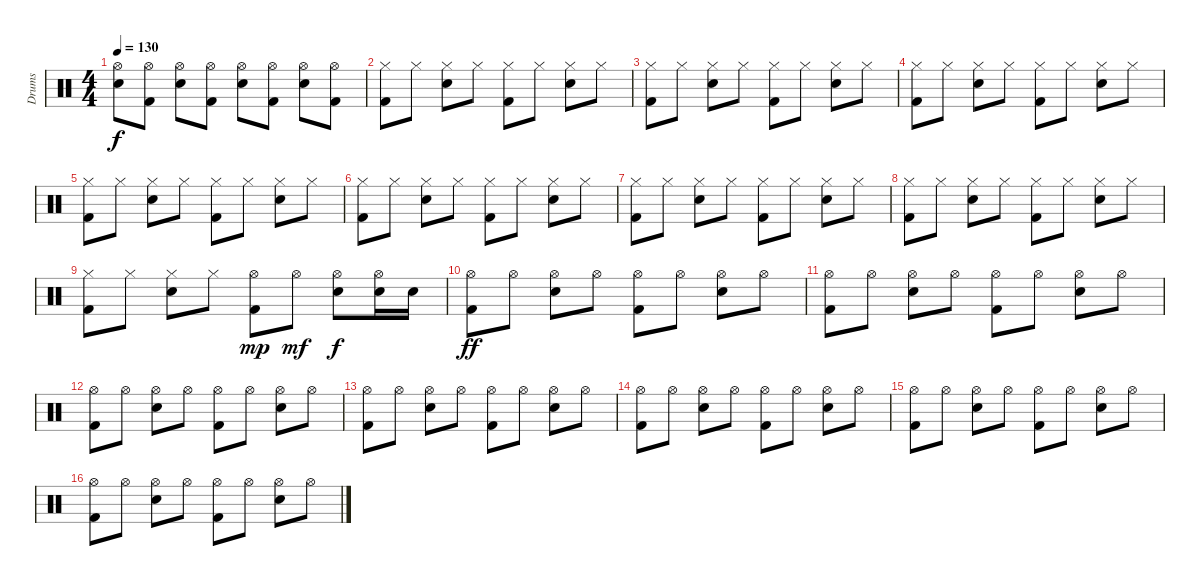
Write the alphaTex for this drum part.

\track ("Drums" "Drums") {instrument percussion}
\staff {score}
\articulation defaults
\ts (4 4)
\tempo 130
\clef neutral
\ks c
("Hi-Hat (open)" "Electric Snare (hit)").8{dy f} ("Hi-Hat (open)" "Kick (hit) 2").8 ("Hi-Hat (open)" "Electric Snare (hit)").8 ("Hi-Hat (open)" "Kick (hit) 2").8 ("Hi-Hat (open)" "Electric Snare (hit)").8 ("Hi-Hat (open)" "Kick (hit) 2").8 ("Hi-Hat (open)" "Electric Snare (hit)").8 ("Hi-Hat (open)" "Kick (hit) 2").8 |
("Hi-Hat (closed)" "Kick (hit) 2").8 "Hi-Hat (closed)".8 ("Hi-Hat (closed)" "Electric Snare (hit)").8 "Hi-Hat (closed)".8 ("Hi-Hat (closed)" "Kick (hit) 2").8 "Hi-Hat (closed)".8 ("Hi-Hat (closed)" "Electric Snare (hit)").8 "Hi-Hat (closed)".8 |
("Hi-Hat (closed)" "Kick (hit) 2").8 "Hi-Hat (closed)".8 ("Hi-Hat (closed)" "Electric Snare (hit)").8 "Hi-Hat (closed)".8 ("Hi-Hat (closed)" "Kick (hit) 2").8 "Hi-Hat (closed)".8 ("Hi-Hat (closed)" "Electric Snare (hit)").8 "Hi-Hat (closed)".8 |
("Hi-Hat (closed)" "Kick (hit) 2").8 "Hi-Hat (closed)".8 ("Hi-Hat (closed)" "Electric Snare (hit)").8 "Hi-Hat (closed)".8 ("Hi-Hat (closed)" "Kick (hit) 2").8 "Hi-Hat (closed)".8 ("Hi-Hat (closed)" "Electric Snare (hit)").8 "Hi-Hat (closed)".8 |
("Hi-Hat (closed)" "Kick (hit) 2").8 "Hi-Hat (closed)".8 ("Hi-Hat (closed)" "Electric Snare (hit)").8 "Hi-Hat (closed)".8 ("Hi-Hat (closed)" "Kick (hit) 2").8 "Hi-Hat (closed)".8 ("Hi-Hat (closed)" "Electric Snare (hit)").8 "Hi-Hat (closed)".8 |
("Hi-Hat (closed)" "Kick (hit) 2").8 "Hi-Hat (closed)".8 ("Hi-Hat (closed)" "Electric Snare (hit)").8 "Hi-Hat (closed)".8 ("Hi-Hat (closed)" "Kick (hit) 2").8 "Hi-Hat (closed)".8 ("Hi-Hat (closed)" "Electric Snare (hit)").8 "Hi-Hat (closed)".8 |
("Hi-Hat (closed)" "Kick (hit) 2").8 "Hi-Hat (closed)".8 ("Hi-Hat (closed)" "Electric Snare (hit)").8 "Hi-Hat (closed)".8 ("Hi-Hat (closed)" "Kick (hit) 2").8 "Hi-Hat (closed)".8 ("Hi-Hat (closed)" "Electric Snare (hit)").8 "Hi-Hat (closed)".8 |
("Hi-Hat (closed)" "Kick (hit) 2").8 "Hi-Hat (closed)".8 ("Hi-Hat (closed)" "Electric Snare (hit)").8 "Hi-Hat (closed)".8 ("Hi-Hat (closed)" "Kick (hit) 2").8 "Hi-Hat (closed)".8 ("Hi-Hat (closed)" "Electric Snare (hit)").8 "Hi-Hat (closed)".8 |
("Hi-Hat (closed)" "Kick (hit) 2").8 "Hi-Hat (closed)".8 ("Hi-Hat (closed)" "Electric Snare (hit)").8 "Hi-Hat (closed)".8 ("Hi-Hat (open)" "Kick (hit) 2").8{dy mp} "Hi-Hat (open)".8{dy mf} ("Hi-Hat (open)" "Electric Snare (hit)").8{dy f} ("Hi-Hat (open)" "Electric Snare (hit)").16 "Electric Snare (hit)".16 |
("Hi-Hat (open)" "Kick (hit) 2").8{dy ff} "Hi-Hat (open)".8 ("Hi-Hat (open)" "Electric Snare (hit)").8 "Hi-Hat (open)".8 ("Hi-Hat (open)" "Kick (hit) 2").8 "Hi-Hat (open)".8 ("Hi-Hat (open)" "Electric Snare (hit)").8 "Hi-Hat (open)".8 |
("Hi-Hat (open)" "Kick (hit) 2").8 "Hi-Hat (open)".8 ("Hi-Hat (open)" "Electric Snare (hit)").8 "Hi-Hat (open)".8 ("Hi-Hat (open)" "Kick (hit) 2").8 "Hi-Hat (open)".8 ("Hi-Hat (open)" "Electric Snare (hit)").8 "Hi-Hat (open)".8 |
("Hi-Hat (open)" "Kick (hit) 2").8 "Hi-Hat (open)".8 ("Hi-Hat (open)" "Electric Snare (hit)").8 "Hi-Hat (open)".8 ("Hi-Hat (open)" "Kick (hit) 2").8 "Hi-Hat (open)".8 ("Hi-Hat (open)" "Electric Snare (hit)").8 "Hi-Hat (open)".8 |
("Hi-Hat (open)" "Kick (hit) 2").8 "Hi-Hat (open)".8 ("Hi-Hat (open)" "Electric Snare (hit)").8 "Hi-Hat (open)".8 ("Hi-Hat (open)" "Kick (hit) 2").8 "Hi-Hat (open)".8 ("Hi-Hat (open)" "Electric Snare (hit)").8 "Hi-Hat (open)".8 |
("Hi-Hat (open)" "Kick (hit) 2").8 "Hi-Hat (open)".8 ("Hi-Hat (open)" "Electric Snare (hit)").8 "Hi-Hat (open)".8 ("Hi-Hat (open)" "Kick (hit) 2").8 "Hi-Hat (open)".8 ("Hi-Hat (open)" "Electric Snare (hit)").8 "Hi-Hat (open)".8 |
("Hi-Hat (open)" "Kick (hit) 2").8 "Hi-Hat (open)".8 ("Hi-Hat (open)" "Electric Snare (hit)").8 "Hi-Hat (open)".8 ("Hi-Hat (open)" "Kick (hit) 2").8 "Hi-Hat (open)".8 ("Hi-Hat (open)" "Electric Snare (hit)").8 "Hi-Hat (open)".8 |
("Hi-Hat (open)" "Kick (hit) 2").8 "Hi-Hat (open)".8 ("Hi-Hat (open)" "Electric Snare (hit)").8 "Hi-Hat (open)".8 ("Hi-Hat (open)" "Kick (hit) 2").8 "Hi-Hat (open)".8 ("Hi-Hat (open)" "Electric Snare (hit)").8 "Hi-Hat (open)".8
